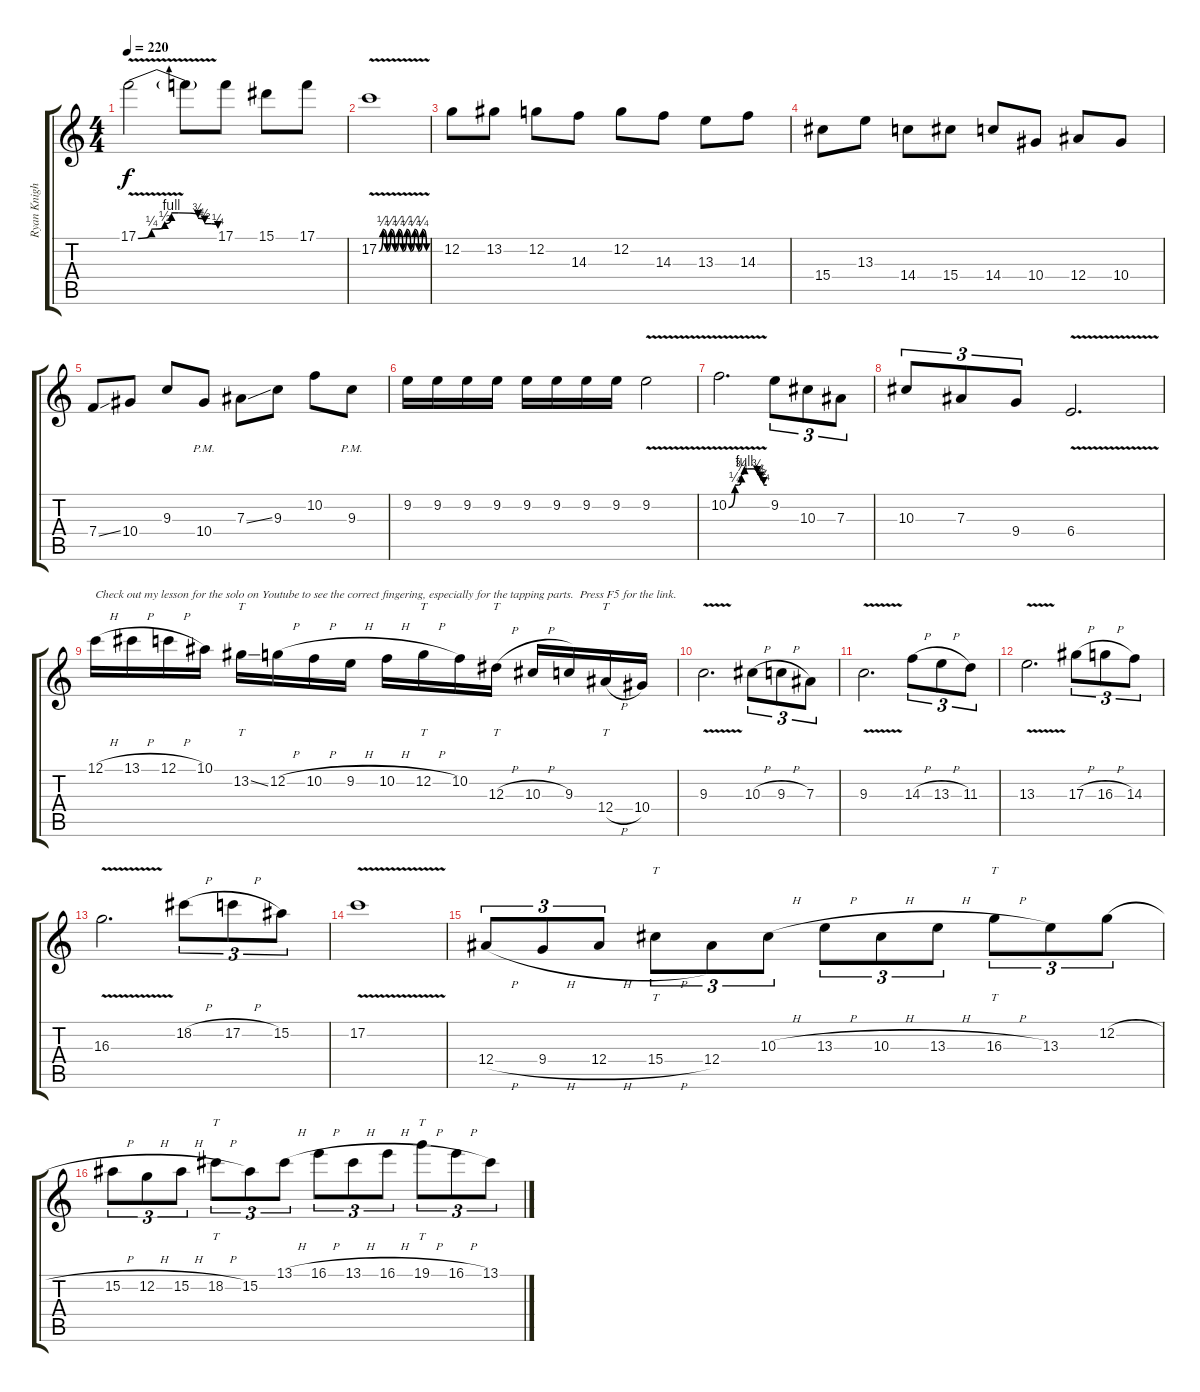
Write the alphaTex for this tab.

\track ("Ryan Knight (Solo)" "Ryan Knigh") {instrument distortionguitar}
\staff {score tabs}
\tuning (C4 G3 Eb3 Bb2 F2 C2) {hide}
\ts (4 4)
\tempo 220
\clef g2
\ks c
17.1{be (custom 0 0 10 1 20 2 25 4 30 4 45 3 50 2 55 2 60 1) v}.2{dy f} 17.1{t}.8 17.1.8 15.1.8 17.1.8 |
17.2{be (custom 0 0 5 1 10 0 15 1 20 0 25 1 30 0 35 1 40 0 45 1 50 0 55 1 60 0) v}.1 |
12.2.8 13.2.8 12.2.8 14.3.8 12.2.8 14.3.8 13.3.8 14.3.8 |
15.4.8 13.3.8 14.4.8 15.4.8 14.4.8 10.4.8 12.4.8 10.4.8 |
7.4{ss}.8 10.4.8 9.3.8 10.4{pm}.8 7.3{ss}.8 9.3.8 10.2.8 9.3{pm}.8 |
9.2.16 9.2.16 9.2.16 9.2.16 9.2.16 9.2.16 9.2.16 9.2.16 9.2{v}.2 |
10.2{be (custom 0 0 10 1 15 1 20 3 25 4 30 4 40 4 45 3 50 2 55 1 60 1) v}.2{d} 9.2.8{tu (3 2)} 10.3.8{tu (3 2)} 7.3.8{tu (3 2)} |
10.3.8{tu (3 2)} 7.3.8{tu (3 2)} 9.4.8{tu (3 2)} 6.4{v}.2{d} |
12.1{h}.16{txt "Check out my lesson for the solo on Youtube to see the correct fingering, especially for the tapping parts.  Press F5 for the link."} 13.1{h}.16 12.1{h}.16 10.1.16 13.2{ss}.16{tt} 12.2{h}.16 10.2{h}.16 9.2{h}.16 10.2{h}.16 12.2{h}.16{tt} 10.2.16 12.3{h}.16{tt} 10.3{h}.16 9.3.16 12.4{h}.16{tt} 10.4.16 |
9.3{v}.2{d} 10.3{h}.8{tu (3 2)} 9.3{h}.8{tu (3 2)} 7.3.8{tu (3 2)} |
9.3{v}.2{d} 14.3{h}.8{tu (3 2)} 13.3{h}.8{tu (3 2)} 11.3.8{tu (3 2)} |
13.3{v}.2{d} 17.3{h}.8{tu (3 2)} 16.3{h}.8{tu (3 2)} 14.3.8{tu (3 2)} |
16.3{v}.2{d} 18.2{h}.8{tu (3 2)} 17.2{h}.8{tu (3 2)} 15.2.8{tu (3 2)} |
17.2{v}.1 |
12.4{h}.8{tu (3 2)} 9.4{h}.8{tu (3 2)} 12.4{h}.8{tu (3 2)} 15.4{h}.8{tt tu (3 2)} 12.4.8{tu (3 2)} 10.3{h}.8{tu (3 2)} 13.3{h}.8{tu (3 2)} 10.3{h}.8{tu (3 2)} 13.3{h}.8{tu (3 2)} 16.3{h}.8{tt tu (3 2)} 13.3.8{tu (3 2)} 12.2{h}.8{tu (3 2)} |
15.2{h}.8{tu (3 2)} 12.2{h}.8{tu (3 2)} 15.2{h}.8{tu (3 2)} 18.2{h}.8{tt tu (3 2)} 15.2.8{tu (3 2)} 13.1{h}.8{tu (3 2)} 16.1{h}.8{tu (3 2)} 13.1{h}.8{tu (3 2)} 16.1{h}.8{tu (3 2)} 19.1{h}.8{tt tu (3 2)} 16.1{h}.8{tu (3 2)} 13.1{h}.8{tu (3 2)}
